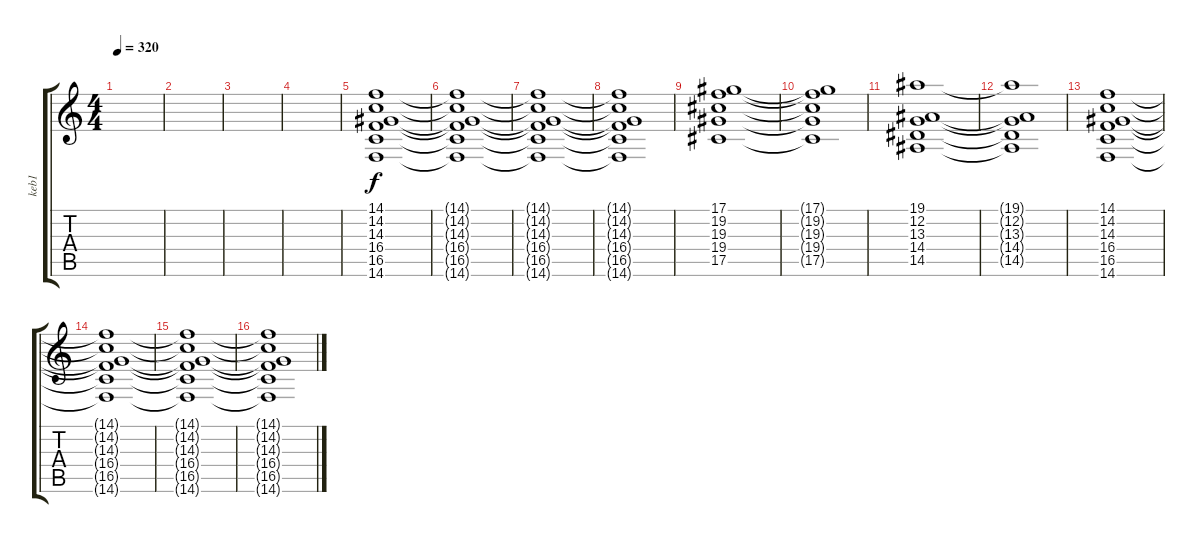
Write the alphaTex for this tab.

\track ("keb1" "keb1") {instrument stringensemble1}
\staff {score tabs}
\tuning (Eb4 Bb3 Gb3 Db3 Ab2 Eb2) {hide}
\ts (4 4)
\tempo 320
\clef g2
\ks c
|
|
|
|
(14.1 14.2 14.3 16.4 16.5 14.6).1 |
(14.1{t} 14.2{t} 14.3{t} 16.4{t} 16.5{t} 14.6{t}).1 |
(14.1{t} 14.2{t} 14.3{t} 16.4{t} 16.5{t} 14.6{t}).1 |
(14.1{t} 14.2{t} 14.3{t} 16.4{t} 16.5{t} 14.6{t}).1 |
(17.1 19.2 19.3 19.4 17.5).1 |
(17.1{t} 19.2{t} 19.3{t} 19.4{t} 17.5{t}).1 |
(19.1 12.2 13.3 14.4 14.5).1 |
(19.1{t} 12.2{t} 13.3{t} 14.4{t} 14.5{t}).1 |
(14.1 14.2 14.3 16.4 16.5 14.6).1 |
(14.1{t} 14.2{t} 14.3{t} 16.4{t} 16.5{t} 14.6{t}).1 |
(14.1{t} 14.2{t} 14.3{t} 16.4{t} 16.5{t} 14.6{t}).1 |
(14.1{t} 14.2{t} 14.3{t} 16.4{t} 16.5{t} 14.6{t}).1
